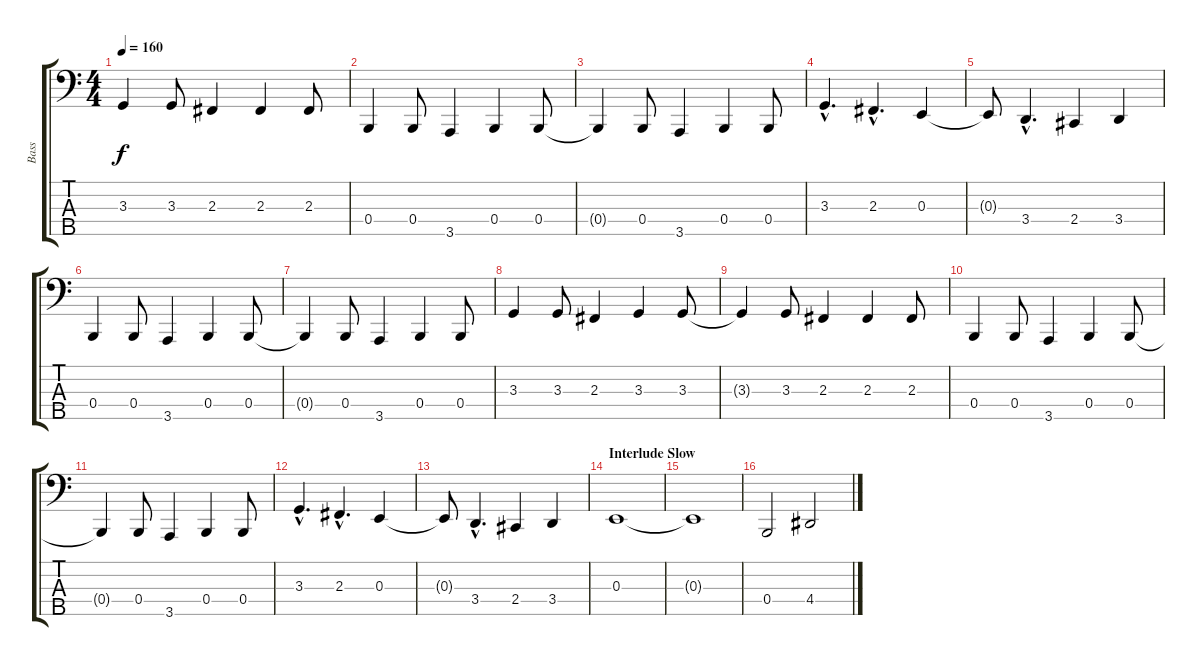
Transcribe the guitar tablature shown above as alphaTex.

\track ("Bass" "Bass") {instrument electricbasspick}
\staff {score tabs}
\tuning (D2 A1 E1 B0 Gb0) {hide}
\ts (4 4)
\tempo 160
\clef f4
\ks c
3.3{t}.4{dy f} 3.3.8 2.3.4 2.3.4 2.3.8 |
0.4.4 0.4.8 3.5.4 0.4.4 0.4.8 |
0.4{t}.4 0.4.8 3.5.4 0.4.4 0.4.8 |
3.3{hac}.4{d} 2.3{hac}.4{d} 0.3.4 |
0.3{t}.8 3.4{hac}.4{d} 2.4.4 3.4.4 |
0.4.4 0.4.8 3.5.4 0.4.4 0.4.8 |
0.4{t}.4 0.4.8 3.5.4 0.4.4 0.4.8 |
3.3.4 3.3.8 2.3.4 3.3.4 3.3.8 |
3.3{t}.4 3.3.8 2.3.4 2.3.4 2.3.8 |
0.4.4 0.4.8 3.5.4 0.4.4 0.4.8 |
0.4{t}.4 0.4.8 3.5.4 0.4.4 0.4.8 |
3.3{hac}.4{d} 2.3{hac}.4{d} 0.3.4 |
0.3{t}.8 3.4{hac}.4{d} 2.4.4 3.4.4 |
\section ("" "Interlude Slow")
0.3.1 |
0.3{t}.1 |
0.4.2 4.4.2
